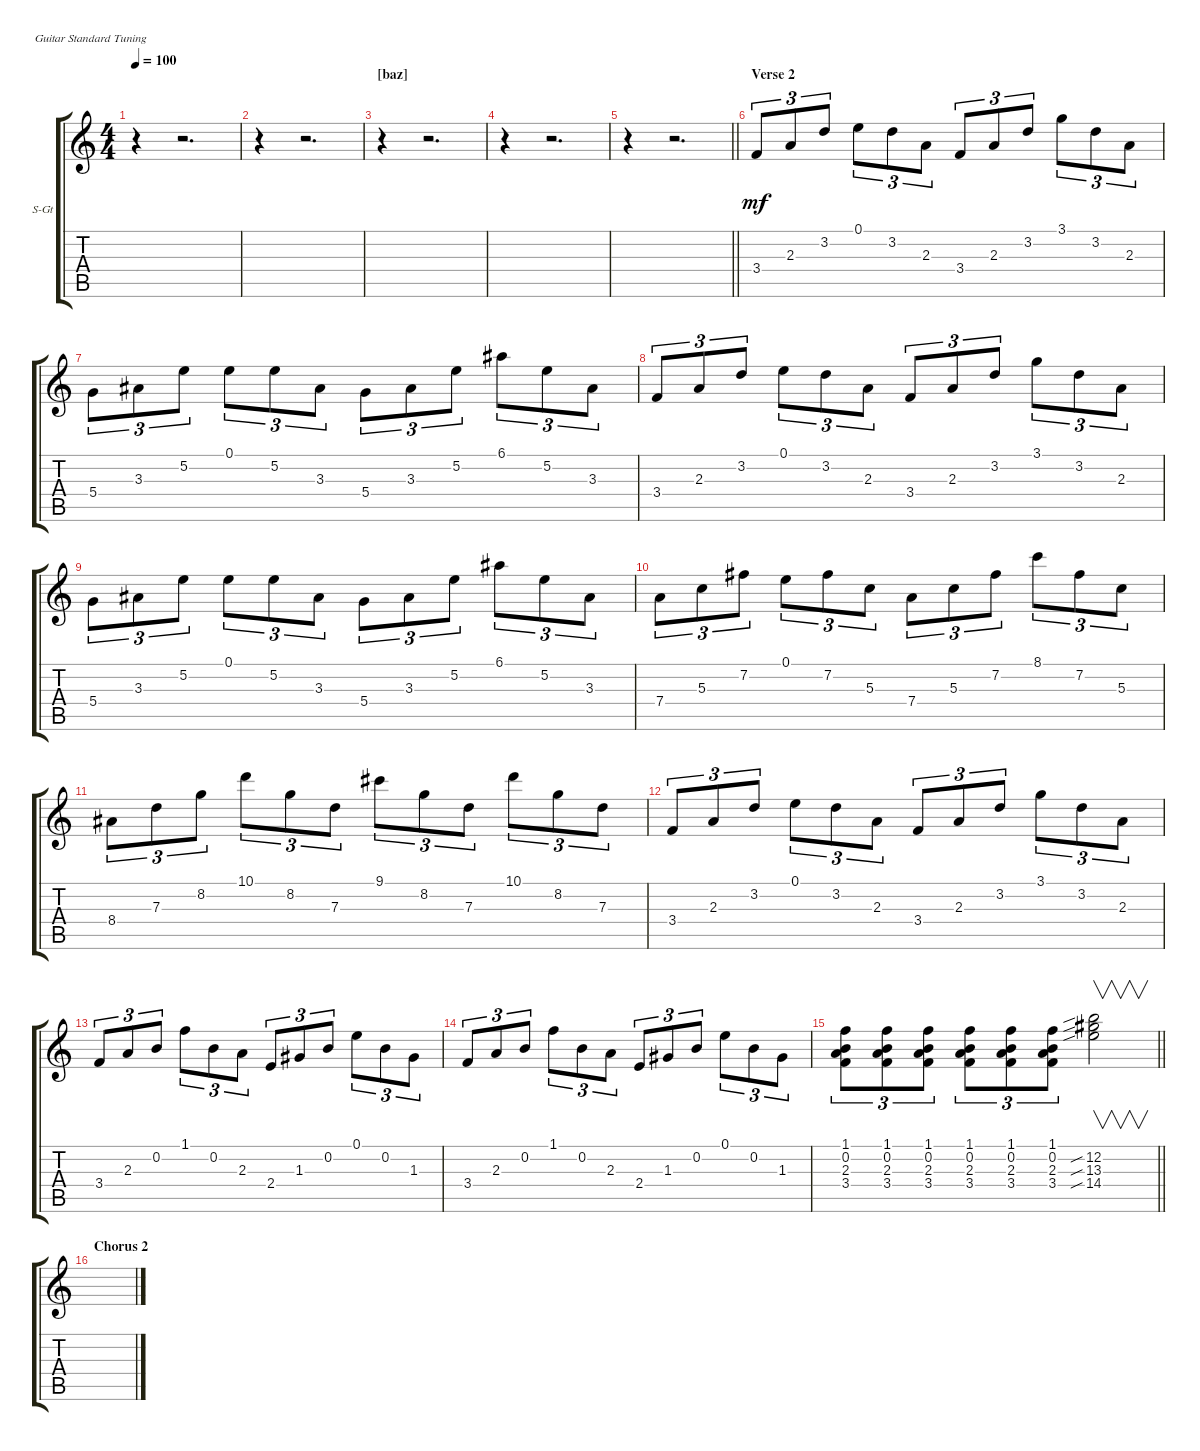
\bracketExtendMode groupsimilarinstruments
\firstSystemTrackNameOrientation horizontal
\otherSystemsTrackNameOrientation horizontal
\track ("guitar clean (Artur Potemkin)" "S-Gt") {instrument acousticguitarsteel}
\staff {score tabs}
\tuning (E4 B3 G3 D3 A2 E2)
\ts (4 4)
\tempo 100
\clef g2
\ks aminor
r.4{dy mf} r.2{d} |
r.4 r.2{d} |
\section ("" "[baz]")
r.4 r.2{d} |
r.4 r.2{d} |
\barLineRight lightlight
r.4 r.2{d} |
\section ("" "Verse 2")
3.4.8{tu (3 2)} 2.3.8{tu (3 2)} 3.2.8{tu (3 2)} 0.1.8{tu (3 2)} 3.2.8{tu (3 2)} 2.3.8{tu (3 2)} 3.4.8{tu (3 2)} 2.3.8{tu (3 2)} 3.2.8{tu (3 2)} 3.1.8{tu (3 2)} 3.2.8{tu (3 2)} 2.3.8{tu (3 2)} |
5.4.8{tu (3 2)} 3.3.8{tu (3 2)} 5.2.8{tu (3 2)} 0.1.8{tu (3 2)} 5.2.8{tu (3 2)} 3.3.8{tu (3 2)} 5.4.8{tu (3 2)} 3.3.8{tu (3 2)} 5.2.8{tu (3 2)} 6.1.8{tu (3 2)} 5.2.8{tu (3 2)} 3.3.8{tu (3 2)} |
3.4.8{tu (3 2)} 2.3.8{tu (3 2)} 3.2.8{tu (3 2)} 0.1.8{tu (3 2)} 3.2.8{tu (3 2)} 2.3.8{tu (3 2)} 3.4.8{tu (3 2)} 2.3.8{tu (3 2)} 3.2.8{tu (3 2)} 3.1.8{tu (3 2)} 3.2.8{tu (3 2)} 2.3.8{tu (3 2)} |
5.4.8{tu (3 2)} 3.3.8{tu (3 2)} 5.2.8{tu (3 2)} 0.1.8{tu (3 2)} 5.2.8{tu (3 2)} 3.3.8{tu (3 2)} 5.4.8{tu (3 2)} 3.3.8{tu (3 2)} 5.2.8{tu (3 2)} 6.1.8{tu (3 2)} 5.2.8{tu (3 2)} 3.3.8{tu (3 2)} |
7.4.8{tu (3 2)} 5.3.8{tu (3 2)} 7.2.8{tu (3 2)} 0.1.8{tu (3 2)} 7.2.8{tu (3 2)} 5.3.8{tu (3 2)} 7.4.8{tu (3 2)} 5.3.8{tu (3 2)} 7.2.8{tu (3 2)} 8.1.8{tu (3 2)} 7.2.8{tu (3 2)} 5.3.8{tu (3 2)} |
8.4.8{tu (3 2)} 7.3.8{tu (3 2)} 8.2.8{tu (3 2)} 10.1.8{tu (3 2)} 8.2.8{tu (3 2)} 7.3.8{tu (3 2)} 9.1.8{tu (3 2)} 8.2.8{tu (3 2)} 7.3.8{tu (3 2)} 10.1.8{tu (3 2)} 8.2.8{tu (3 2)} 7.3.8{tu (3 2)} |
3.4.8{tu (3 2)} 2.3.8{tu (3 2)} 3.2.8{tu (3 2)} 0.1.8{tu (3 2)} 3.2.8{tu (3 2)} 2.3.8{tu (3 2)} 3.4.8{tu (3 2)} 2.3.8{tu (3 2)} 3.2.8{tu (3 2)} 3.1.8{tu (3 2)} 3.2.8{tu (3 2)} 2.3.8{tu (3 2)} |
3.4.8{tu (3 2)} 2.3.8{tu (3 2)} 0.2.8{tu (3 2)} 1.1.8{tu (3 2)} 0.2.8{tu (3 2)} 2.3.8{tu (3 2)} 2.4.8{tu (3 2)} 1.3.8{tu (3 2)} 0.2.8{tu (3 2)} 0.1.8{tu (3 2)} 0.2.8{tu (3 2)} 1.3.8{tu (3 2)} |
3.4.8{tu (3 2)} 2.3.8{tu (3 2)} 0.2.8{tu (3 2)} 1.1.8{tu (3 2)} 0.2.8{tu (3 2)} 2.3.8{tu (3 2)} 2.4.8{tu (3 2)} 1.3.8{tu (3 2)} 0.2.8{tu (3 2)} 0.1.8{tu (3 2)} 0.2.8{tu (3 2)} 1.3.8{tu (3 2)} |
\barLineRight lightlight
(3.4 2.3 0.2 1.1).8{tu (3 2)} (3.4 2.3 0.2 1.1).8{tu (3 2)} (3.4 2.3 0.2 1.1).8{tu (3 2)} (3.4 2.3 0.2 1.1).8{tu (3 2)} (3.4 2.3 0.2 1.1).8{tu (3 2)} (3.4 2.3 0.2 1.1).8{tu (3 2)} (12.2{sib} 13.3{sib} 14.4{sib}).2{v} |
\section ("" "Chorus 2")
